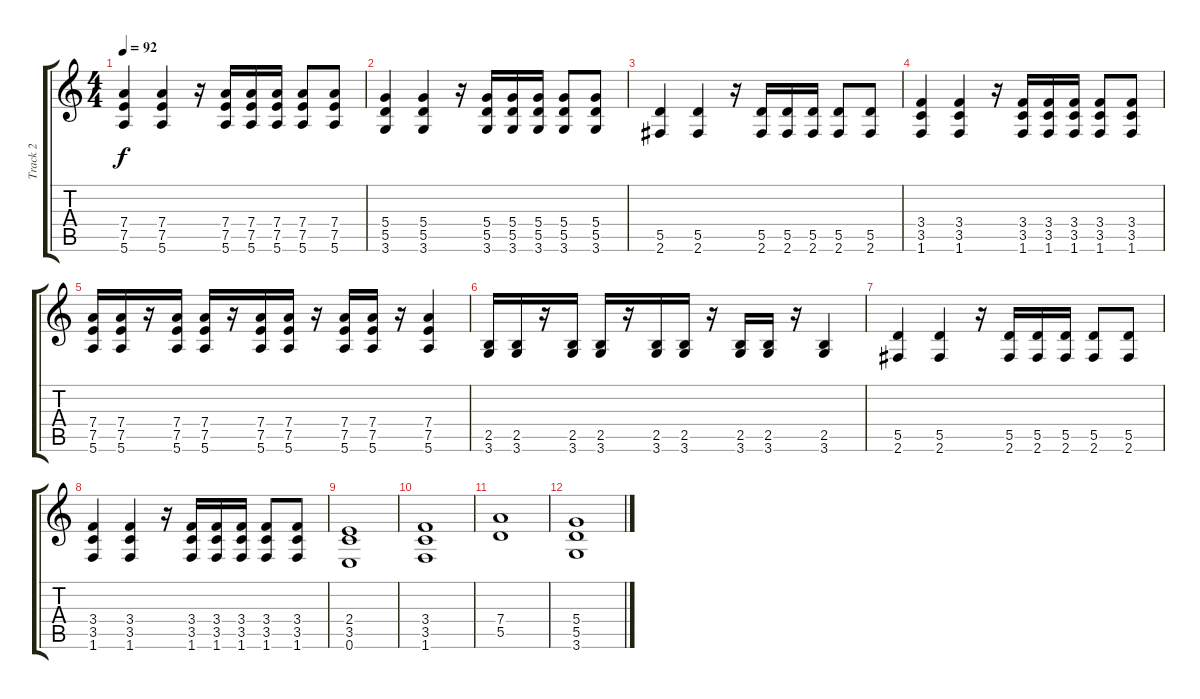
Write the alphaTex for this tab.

\track ("Track 2" "Track 2") {instrument distortionguitar}
\staff {score tabs}
\tuning (E4 B3 G3 D3 A2 E2) {hide}
\ts (4 4)
\tempo 92
\clef g2
\ks c
(7.4 7.5 5.6).4{dy f} (7.4 7.5 5.6).4 r.16 (7.4 7.5 5.6).16 (7.4 7.5 5.6).16 (7.4 7.5 5.6).16 (7.4 7.5 5.6).8 (7.4 7.5 5.6).8 |
(5.4 5.5 3.6).4 (5.4 5.5 3.6).4 r.16 (5.4 5.5 3.6).16 (5.4 5.5 3.6).16 (5.4 5.5 3.6).16 (5.4 5.5 3.6).8 (5.4 5.5 3.6).8 |
(5.5 2.6).4 (5.5 2.6).4 r.16 (5.5 2.6).16 (5.5 2.6).16 (5.5 2.6).16 (5.5 2.6).8 (5.5 2.6).8 |
(3.4 3.5 1.6).4 (3.4 3.5 1.6).4 r.16 (3.4 3.5 1.6).16 (3.4 3.5 1.6).16 (3.4 3.5 1.6).16 (3.4 3.5 1.6).8 (3.4 3.5 1.6).8 |
(7.4 7.5 5.6).16 (7.4 7.5 5.6).16 r.16 (7.4 7.5 5.6).16 (7.4 7.5 5.6).16 r.16 (7.4 7.5 5.6).16 (7.4 7.5 5.6).16 r.16 (7.4 7.5 5.6).16 (7.4 7.5 5.6).16 r.16 (7.4 7.5 5.6).4 |
(2.5 3.6).16 (2.5 3.6).16 r.16 (2.5 3.6).16 (2.5 3.6).16 r.16 (2.5 3.6).16 (2.5 3.6).16 r.16 (2.5 3.6).16 (2.5 3.6).16 r.16 (2.5 3.6).4 |
(5.5 2.6).4 (5.5 2.6).4 r.16 (5.5 2.6).16 (5.5 2.6).16 (5.5 2.6).16 (5.5 2.6).8 (5.5 2.6).8 |
(3.4 3.5 1.6).4 (3.4 3.5 1.6).4 r.16 (3.4 3.5 1.6).16 (3.4 3.5 1.6).16 (3.4 3.5 1.6).16 (3.4 3.5 1.6).8 (3.4 3.5 1.6).8 |
(2.4 3.5 0.6).1 |
(3.4 3.5 1.6).1 |
(7.4 5.5).1 |
(5.4 5.5 3.6).1
